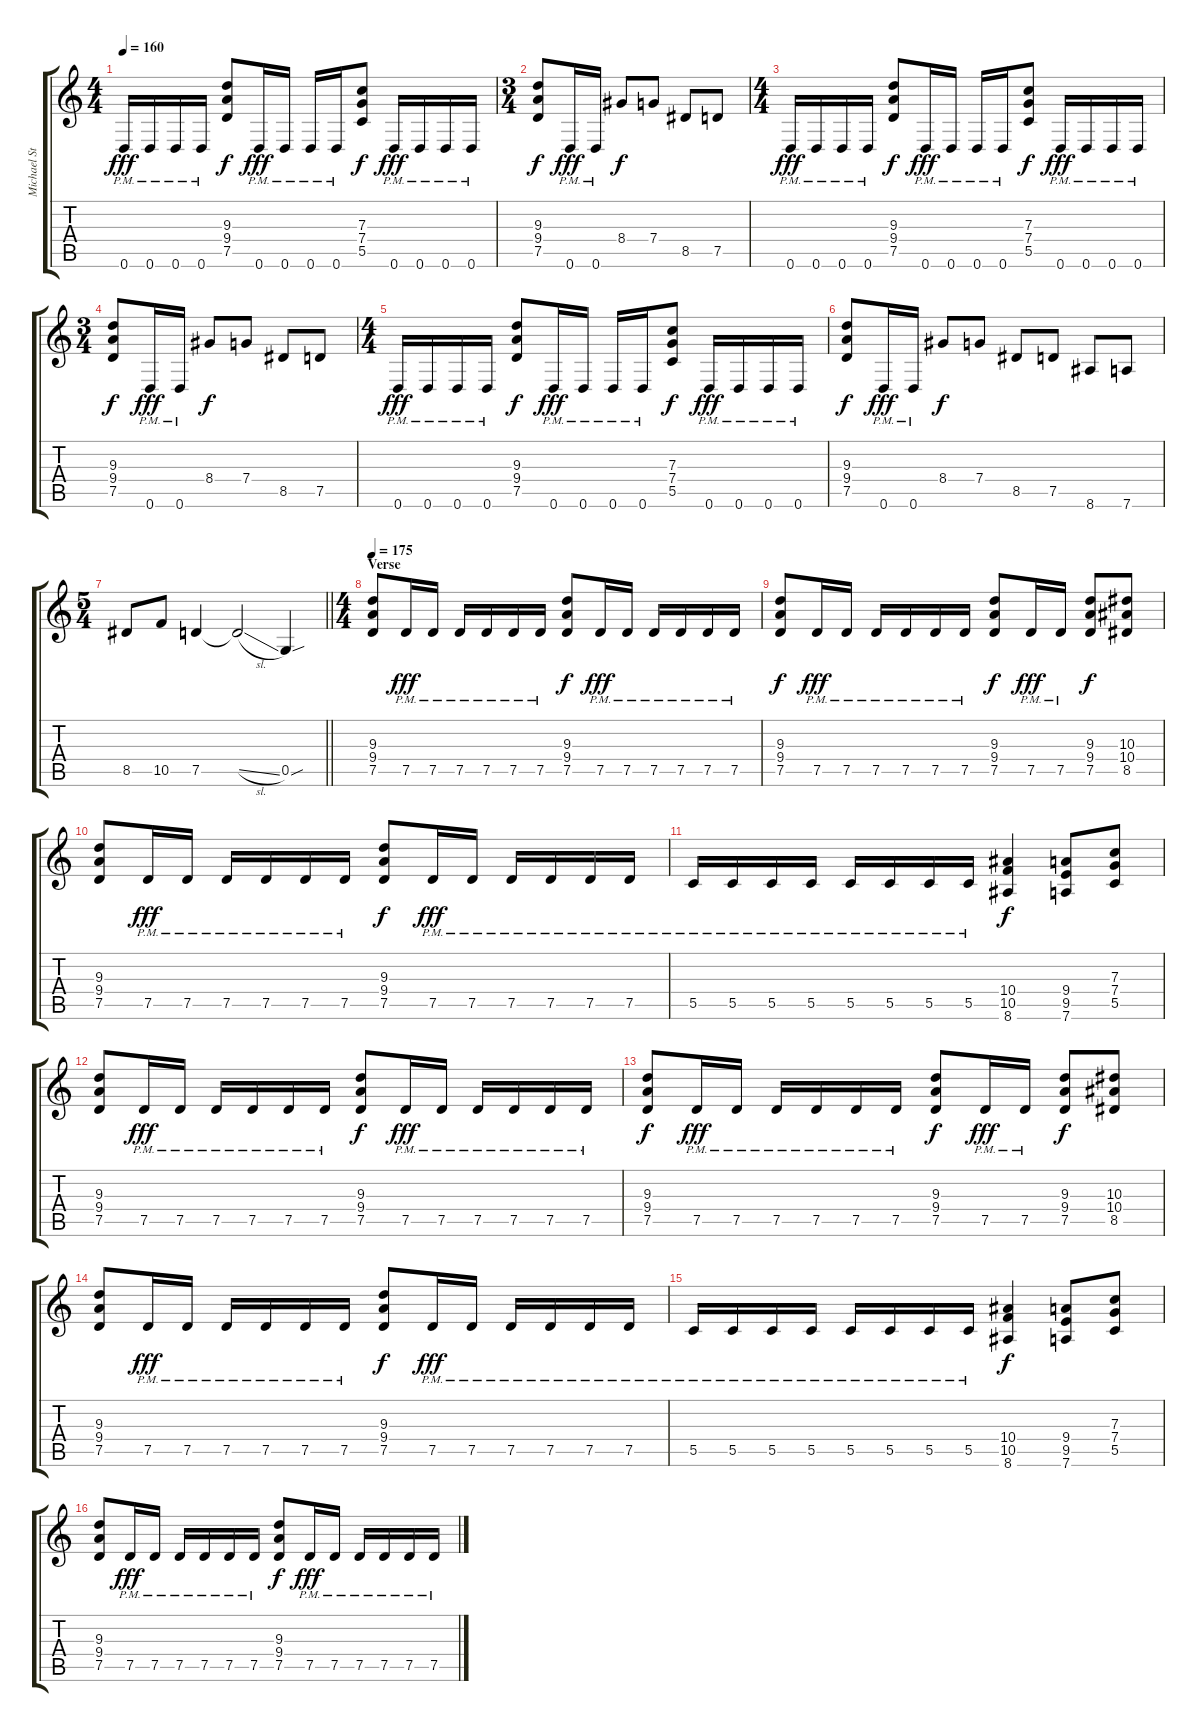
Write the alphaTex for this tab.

\track ("Michael Stützer" "Michael St") {instrument distortionguitar}
\staff {score tabs}
\tuning (D4 A3 F3 C3 G2 D2) {hide}
\ts (4 4)
\tempo 160
\clef g2
\ks c
0.6{pm}.16{dy fff} 0.6{pm}.16 0.6{pm}.16 0.6{pm}.16 (9.3 9.4 7.5).8{dy f} 0.6{pm}.16{dy fff} 0.6{pm}.16 0.6{pm}.16 0.6{pm}.16 (7.3 7.4 5.5).8{dy f} 0.6{pm}.16{dy fff} 0.6{pm}.16 0.6{pm}.16 0.6{pm}.16 |
\ts (3 4)
(9.3 9.4 7.5).8{dy f} 0.6{pm}.16{dy fff} 0.6{pm}.16 8.4.8{dy f} 7.4.8 8.5.8 7.5.8 |
\ts (4 4)
0.6{pm}.16{dy fff} 0.6{pm}.16 0.6{pm}.16 0.6{pm}.16 (9.3 9.4 7.5).8{dy f} 0.6{pm}.16{dy fff} 0.6{pm}.16 0.6{pm}.16 0.6{pm}.16 (7.3 7.4 5.5).8{dy f} 0.6{pm}.16{dy fff} 0.6{pm}.16 0.6{pm}.16 0.6{pm}.16 |
\ts (3 4)
(9.3 9.4 7.5).8{dy f} 0.6{pm}.16{dy fff} 0.6{pm}.16 8.4.8{dy f} 7.4.8 8.5.8 7.5.8 |
\ts (4 4)
0.6{pm}.16{dy fff} 0.6{pm}.16 0.6{pm}.16 0.6{pm}.16 (9.3 9.4 7.5).8{dy f} 0.6{pm}.16{dy fff} 0.6{pm}.16 0.6{pm}.16 0.6{pm}.16 (7.3 7.4 5.5).8{dy f} 0.6{pm}.16{dy fff} 0.6{pm}.16 0.6{pm}.16 0.6{pm}.16 |
(9.3 9.4 7.5).8{dy f} 0.6{pm}.16{dy fff} 0.6{pm}.16 8.4.8{dy f} 7.4.8 8.5.8 7.5.8 8.6.8 7.6.8 |
\ts (5 4)
\barLineRight lightlight
8.5.8 10.5.8 7.5.4 7.5{sl t}.2 0.5{sou}.4 |
\ts (4 4)
\section ("" "Verse")
\tempo 175
(9.3 9.4 7.5).8 7.5{pm}.16{dy fff} 7.5{pm}.16 7.5{pm}.16 7.5{pm}.16 7.5{pm}.16 7.5{pm}.16 (9.3 9.4 7.5).8{dy f} 7.5{pm}.16{dy fff} 7.5{pm}.16 7.5{pm}.16 7.5{pm}.16 7.5{pm}.16 7.5{pm}.16 |
(9.3 9.4 7.5).8{dy f} 7.5{pm}.16{dy fff} 7.5{pm}.16 7.5{pm}.16 7.5{pm}.16 7.5{pm}.16 7.5{pm}.16 (9.3 9.4 7.5).8{dy f} 7.5{pm}.16{dy fff} 7.5{pm}.16 (9.3 9.4 7.5).8{dy f} (10.3 10.4 8.5).8 |
(9.3 9.4 7.5).8 7.5{pm}.16{dy fff} 7.5{pm}.16 7.5{pm}.16 7.5{pm}.16 7.5{pm}.16 7.5{pm}.16 (9.3 9.4 7.5).8{dy f} 7.5{pm}.16{dy fff} 7.5{pm}.16 7.5{pm}.16 7.5{pm}.16 7.5{pm}.16 7.5{pm}.16 |
5.5{pm}.16 5.5{pm}.16 5.5{pm}.16 5.5{pm}.16 5.5{pm}.16 5.5{pm}.16 5.5{pm}.16 5.5{pm}.16 (10.4 10.5 8.6).4{dy f} (9.4 9.5 7.6).8 (7.3 7.4 5.5).8 |
(9.3 9.4 7.5).8 7.5{pm}.16{dy fff} 7.5{pm}.16 7.5{pm}.16 7.5{pm}.16 7.5{pm}.16 7.5{pm}.16 (9.3 9.4 7.5).8{dy f} 7.5{pm}.16{dy fff} 7.5{pm}.16 7.5{pm}.16 7.5{pm}.16 7.5{pm}.16 7.5{pm}.16 |
(9.3 9.4 7.5).8{dy f} 7.5{pm}.16{dy fff} 7.5{pm}.16 7.5{pm}.16 7.5{pm}.16 7.5{pm}.16 7.5{pm}.16 (9.3 9.4 7.5).8{dy f} 7.5{pm}.16{dy fff} 7.5{pm}.16 (9.3 9.4 7.5).8{dy f} (10.3 10.4 8.5).8 |
(9.3 9.4 7.5).8 7.5{pm}.16{dy fff} 7.5{pm}.16 7.5{pm}.16 7.5{pm}.16 7.5{pm}.16 7.5{pm}.16 (9.3 9.4 7.5).8{dy f} 7.5{pm}.16{dy fff} 7.5{pm}.16 7.5{pm}.16 7.5{pm}.16 7.5{pm}.16 7.5{pm}.16 |
5.5{pm}.16 5.5{pm}.16 5.5{pm}.16 5.5{pm}.16 5.5{pm}.16 5.5{pm}.16 5.5{pm}.16 5.5{pm}.16 (10.4 10.5 8.6).4{dy f} (9.4 9.5 7.6).8 (7.3 7.4 5.5).8 |
(9.3 9.4 7.5).8 7.5{pm}.16{dy fff} 7.5{pm}.16 7.5{pm}.16 7.5{pm}.16 7.5{pm}.16 7.5{pm}.16 (9.3 9.4 7.5).8{dy f} 7.5{pm}.16{dy fff} 7.5{pm}.16 7.5{pm}.16 7.5{pm}.16 7.5{pm}.16 7.5{pm}.16
